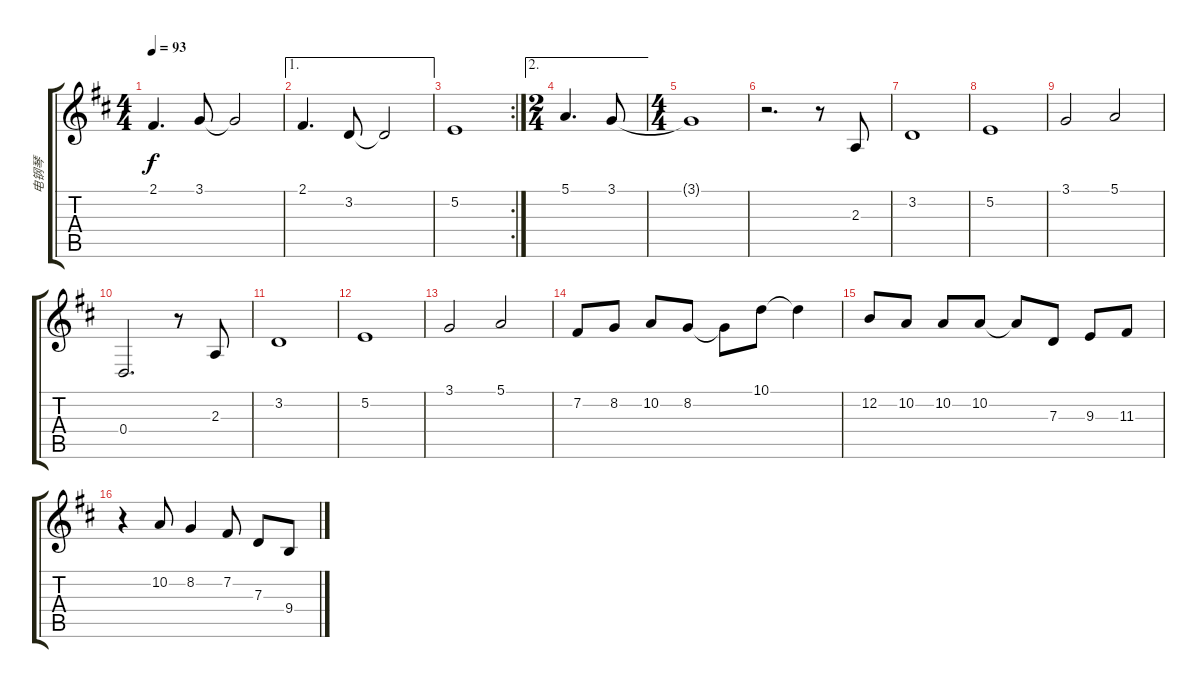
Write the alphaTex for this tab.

\track ("电钢琴" "电钢琴") {instrument electricgrandpiano}
\staff {score tabs}
\tuning (E4 B3 G3 D3 A2 E2) {hide}
\ts (4 4)
\tempo 93
\clef g2
\ks d
2.1.4{d dy f} 3.1.8 3.1{t}.2 |
\ae 1
2.1.4{d} 3.2.8 3.2{t}.2 |
\rc 2
5.2.1 |
\ae 2
\ts (2 4)
5.1.4{d} 3.1.8 |
\ts (4 4)
3.1{t}.1 |
r.2{d} r.8 2.3.8 |
3.2.1 |
5.2.1 |
3.1.2 5.1.2 |
0.4.2{d} r.8 2.3.8 |
3.2.1 |
5.2.1 |
3.1.2 5.1.2 |
7.2.8 8.2.8 10.2.8 8.2.8 8.2{t}.8 10.1.8 10.1{t}.4 |
12.2.8 10.2.8 10.2.8 10.2.8 10.2{t}.8 7.3.8 9.3.8 11.3.8 |
r.4 10.2.8 8.2.4 7.2.8 7.3.8 9.4.8
